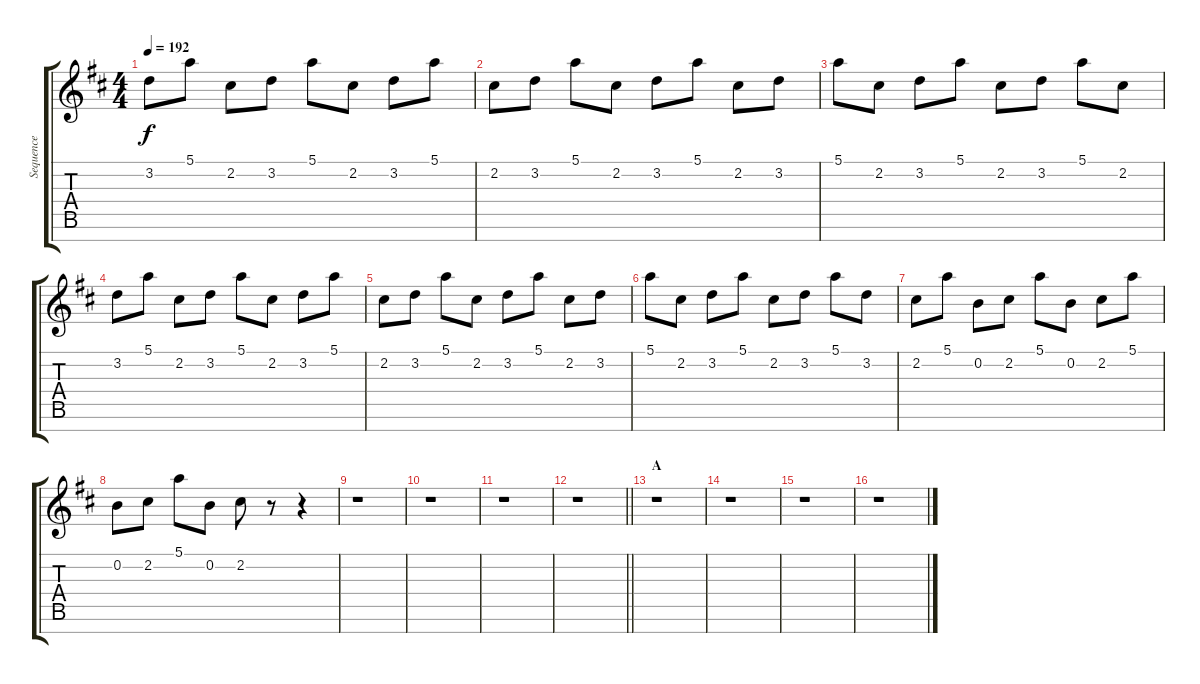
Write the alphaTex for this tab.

\track ("Sequence" "Sequence") {instrument pad1newage}
\staff {score tabs}
\tuning (E5 B4 G4 D4 A3 E3 B2) {hide}
\ts (4 4)
\tempo 192
\clef g2
\ks d
3.2.8{dy f} 5.1.8 2.2.8 3.2.8 5.1.8 2.2.8 3.2.8 5.1.8 |
2.2.8 3.2.8 5.1.8 2.2.8 3.2.8 5.1.8 2.2.8 3.2.8 |
5.1.8 2.2.8 3.2.8 5.1.8 2.2.8 3.2.8 5.1.8 2.2.8 |
3.2.8 5.1.8 2.2.8 3.2.8 5.1.8 2.2.8 3.2.8 5.1.8 |
2.2.8 3.2.8 5.1.8 2.2.8 3.2.8 5.1.8 2.2.8 3.2.8 |
5.1.8 2.2.8 3.2.8 5.1.8 2.2.8 3.2.8 5.1.8 3.2.8 |
2.2.8 5.1.8 0.2.8 2.2.8 5.1.8 0.2.8 2.2.8 5.1.8 |
0.2.8 2.2.8 5.1.8 0.2.8 2.2.8 r.8 r.4 |
r.1 |
r.1 |
r.1 |
\barLineRight lightlight
r.1 |
\section ("" "A")
r.1 |
r.1 |
r.1 |
r.1
